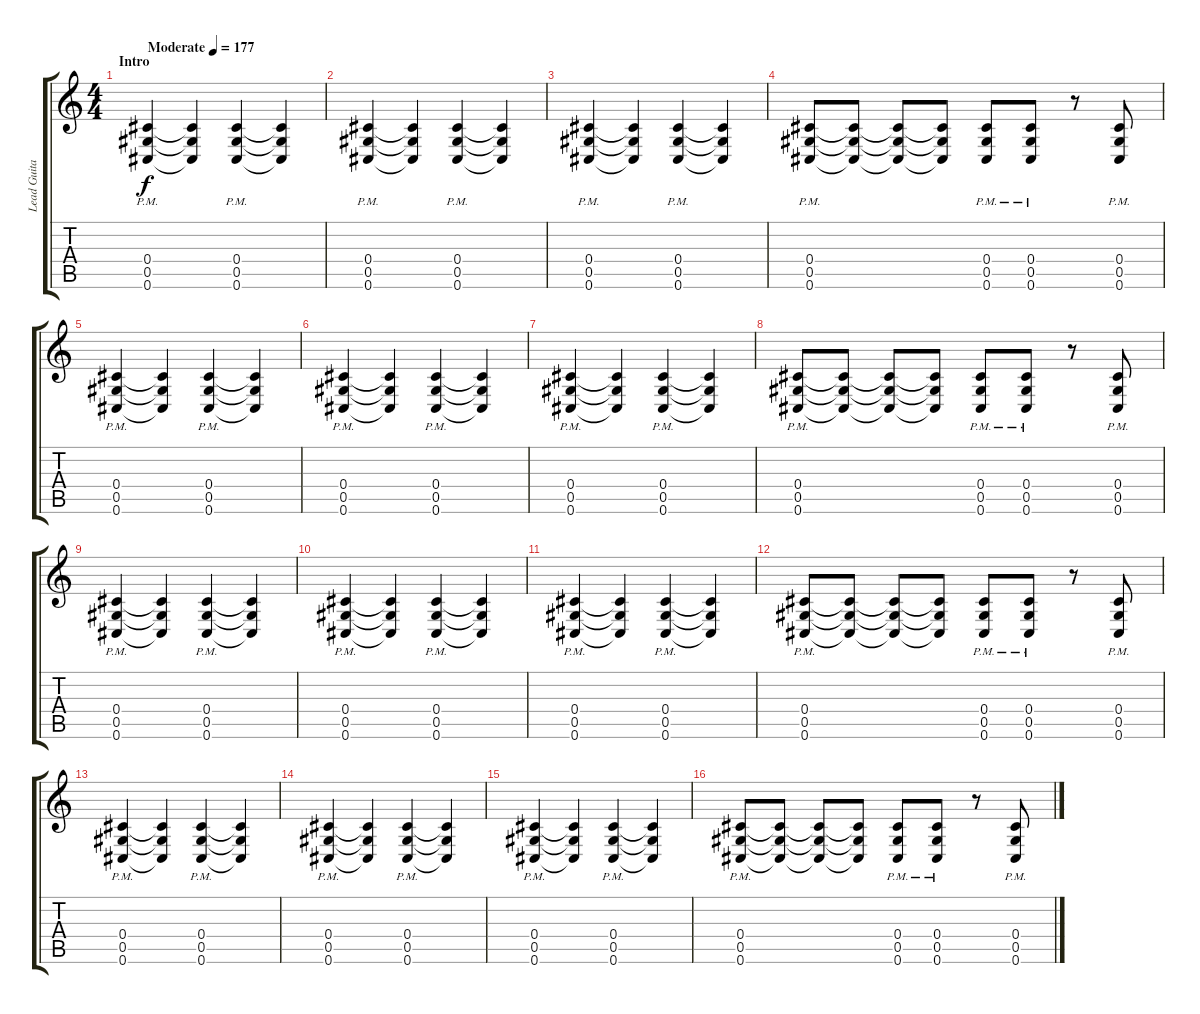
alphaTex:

\track ("Lead Guitar" "Lead Guita") {instrument distortionguitar}
\staff {score tabs}
\tuning (Eb4 Bb3 Gb3 Db3 Ab2 Db2) {hide}
\ts (4 4)
\section ("" "Intro")
\tempo (177 "Moderate")
\clef g2
\ks c
(0.4{pm} 0.5{pm} 0.6{pm}).4{dy f instrument distortionguitar} (0.4{t} 0.5{t} 0.6{t}).4 (0.4{pm} 0.5{pm} 0.6{pm}).4 (0.4{t} 0.5{t} 0.6{t}).4 |
(0.4{pm} 0.5{pm} 0.6{pm}).4 (0.4{t} 0.5{t} 0.6{t}).4 (0.4{pm} 0.5{pm} 0.6{pm}).4 (0.4{t} 0.5{t} 0.6{t}).4 |
(0.4{pm} 0.5{pm} 0.6{pm}).4 (0.4{t} 0.5{t} 0.6{t}).4 (0.4{pm} 0.5{pm} 0.6{pm}).4 (0.4{t} 0.5{t} 0.6{t}).4 |
(0.4{pm} 0.5{pm} 0.6{pm}).8 (0.4{t} 0.5{t} 0.6{t}).8 (0.4{t} 0.5{t} 0.6{t}).8 (0.4{t} 0.5{t} 0.6{t}).8 (0.4{pm} 0.5{pm} 0.6{pm}).8 (0.4{pm} 0.5{pm} 0.6{pm}).8 r.8 (0.4{pm} 0.5{pm} 0.6{pm}).8 |
(0.4{pm} 0.5{pm} 0.6{pm}).4 (0.4{t} 0.5{t} 0.6{t}).4 (0.4{pm} 0.5{pm} 0.6{pm}).4 (0.4{t} 0.5{t} 0.6{t}).4 |
(0.4{pm} 0.5{pm} 0.6{pm}).4 (0.4{t} 0.5{t} 0.6{t}).4 (0.4{pm} 0.5{pm} 0.6{pm}).4 (0.4{t} 0.5{t} 0.6{t}).4 |
(0.4{pm} 0.5{pm} 0.6{pm}).4 (0.4{t} 0.5{t} 0.6{t}).4 (0.4{pm} 0.5{pm} 0.6{pm}).4 (0.4{t} 0.5{t} 0.6{t}).4 |
(0.4{pm} 0.5{pm} 0.6{pm}).8 (0.4{t} 0.5{t} 0.6{t}).8 (0.4{t} 0.5{t} 0.6{t}).8 (0.4{t} 0.5{t} 0.6{t}).8 (0.4{pm} 0.5{pm} 0.6{pm}).8 (0.4{pm} 0.5{pm} 0.6{pm}).8 r.8 (0.4{pm} 0.5{pm} 0.6{pm}).8 |
(0.4{pm} 0.5{pm} 0.6{pm}).4 (0.4{t} 0.5{t} 0.6{t}).4 (0.4{pm} 0.5{pm} 0.6{pm}).4 (0.4{t} 0.5{t} 0.6{t}).4 |
(0.4{pm} 0.5{pm} 0.6{pm}).4 (0.4{t} 0.5{t} 0.6{t}).4 (0.4{pm} 0.5{pm} 0.6{pm}).4 (0.4{t} 0.5{t} 0.6{t}).4 |
(0.4{pm} 0.5{pm} 0.6{pm}).4 (0.4{t} 0.5{t} 0.6{t}).4 (0.4{pm} 0.5{pm} 0.6{pm}).4 (0.4{t} 0.5{t} 0.6{t}).4 |
(0.4{pm} 0.5{pm} 0.6{pm}).8 (0.4{t} 0.5{t} 0.6{t}).8 (0.4{t} 0.5{t} 0.6{t}).8 (0.4{t} 0.5{t} 0.6{t}).8 (0.4{pm} 0.5{pm} 0.6{pm}).8 (0.4{pm} 0.5{pm} 0.6{pm}).8 r.8 (0.4{pm} 0.5{pm} 0.6{pm}).8 |
(0.4{pm} 0.5{pm} 0.6{pm}).4 (0.4{t} 0.5{t} 0.6{t}).4 (0.4{pm} 0.5{pm} 0.6{pm}).4 (0.4{t} 0.5{t} 0.6{t}).4 |
(0.4{pm} 0.5{pm} 0.6{pm}).4 (0.4{t} 0.5{t} 0.6{t}).4 (0.4{pm} 0.5{pm} 0.6{pm}).4 (0.4{t} 0.5{t} 0.6{t}).4 |
(0.4{pm} 0.5{pm} 0.6{pm}).4 (0.4{t} 0.5{t} 0.6{t}).4 (0.4{pm} 0.5{pm} 0.6{pm}).4 (0.4{t} 0.5{t} 0.6{t}).4 |
(0.4{pm} 0.5{pm} 0.6{pm}).8 (0.4{t} 0.5{t} 0.6{t}).8 (0.4{t} 0.5{t} 0.6{t}).8 (0.4{t} 0.5{t} 0.6{t}).8 (0.4{pm} 0.5{pm} 0.6{pm}).8 (0.4{pm} 0.5{pm} 0.6{pm}).8 r.8 (0.4{pm} 0.5{pm} 0.6{pm}).8
